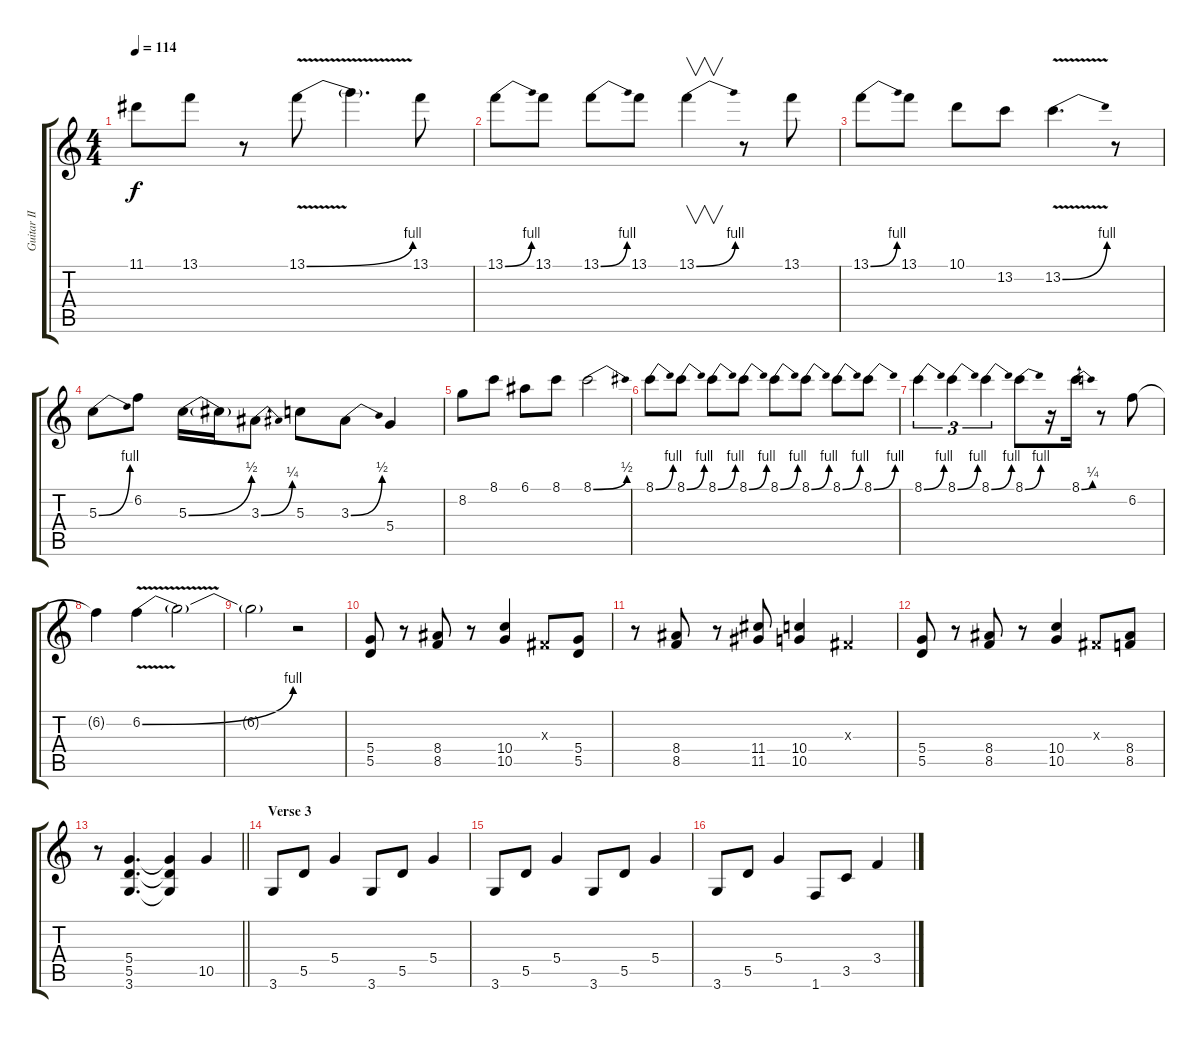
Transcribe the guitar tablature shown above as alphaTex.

\track ("Guitar II" "Guitar II") {instrument distortionguitar}
\staff {score tabs}
\tuning (E4 B3 G3 D3 A2 E2) {hide}
\ts (4 4)
\tempo 114
\clef g2
\ks c
11.1.8{dy f} 13.1.8 r.8 13.1{be (bend 0 0 60 4) v}.8 13.1{t}.4{d} 13.1.8 |
13.1{be (bend 0 0 60 4)}.8 13.1.8 13.1{be (bend 0 0 60 4)}.8 13.1.8 13.1{be (bend 0 0 60 4)}.4{v} r.8 13.1.8 |
13.1{be (bend 0 0 60 4)}.8 13.1.8 10.1.8 13.2.8 13.2{be (bend 0 0 60 4) v}.4{d} r.8 |
5.3{be (bend 0 0 60 4)}.8 6.2.8 5.3{be (bend 0 0 60 2)}.16 5.3{t}.16 3.3{be (bend 0 0 60 1)}.8 5.3.8 3.3{be (bend 0 0 60 2)}.8 5.4.4 |
8.2.8 8.1.8 6.1.8 8.1.8 8.1{be (bend 0 0 60 2)}.2 |
8.1{be (bend 0 0 60 4)}.8 8.1{be (bend 0 0 60 4)}.8 8.1{be (bend 0 0 60 4)}.8 8.1{be (bend 0 0 60 4)}.8 8.1{be (bend 0 0 60 4)}.8 8.1{be (bend 0 0 60 4)}.8 8.1{be (bend 0 0 60 4)}.8 8.1{be (bend 0 0 60 4)}.8 |
8.1{be (bend 0 0 60 4)}.4{tu (3 2)} 8.1{be (bend 0 0 60 4)}.4{tu (3 2)} 8.1{be (bend 0 0 60 4)}.4{tu (3 2)} 8.1{be (bend 0 0 60 4)}.8 r.16 8.1{be (bend 0 0 60 1)}.16 r.8 6.2.8 |
6.2{t}.4 6.2{be (bend 0 0 60 4) v}.4 6.2{t}.2 |
6.2{t}.2 r.2 |
(5.4 5.5).8 r.8 (8.4 8.5).8 r.8 (10.4 10.5).4 -1.3{x}.8 (5.4 5.5).8 |
r.8 (8.4 8.5).8 r.8 (11.4 11.5).8 (10.4 10.5).4 -1.3{x}.4 |
(5.4 5.5).8 r.8 (8.4 8.5).8 r.8 (10.4 10.5).4 -1.3{x}.8 (8.4 8.5).8 |
\barLineRight lightlight
r.8 (5.4 5.5 3.6).4{d} (5.4{t} 5.5{t} 3.6{t}).4 10.5.4 |
\section ("" "Verse 3")
3.6.8 5.5.8 5.4.4 3.6.8 5.5.8 5.4.4 |
3.6.8 5.5.8 5.4.4 3.6.8 5.5.8 5.4.4 |
3.6.8 5.5.8 5.4.4 1.6.8 3.5.8 3.4.4
